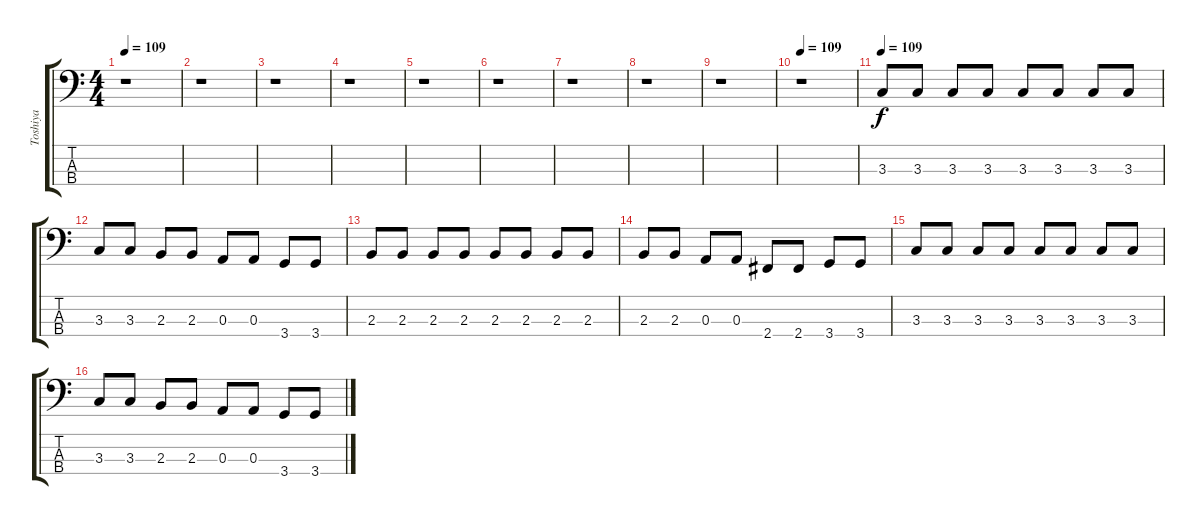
\track ("Toshiya" "Toshiya") {instrument electricbasspick}
\staff {score tabs}
\tuning (G2 D2 A1 E1) {hide}
\ts (4 4)
\tempo 109
\tempo 75
\tempo 109
\clef f4
\ks c
r.1{dy f instrument electricbasspick} |
r.1 |
r.1 |
r.1 |
r.1 |
r.1 |
r.1 |
r.1 |
r.1 |
\tempo 109
r.1 |
\tempo 109
3.3.8 3.3.8 3.3.8 3.3.8 3.3.8 3.3.8 3.3.8 3.3.8 |
3.3.8 3.3.8 2.3.8 2.3.8 0.3.8 0.3.8 3.4.8 3.4.8 |
2.3.8 2.3.8 2.3.8 2.3.8 2.3.8 2.3.8 2.3.8 2.3.8 |
2.3.8 2.3.8 0.3.8 0.3.8 2.4.8 2.4.8 3.4.8 3.4.8 |
3.3.8 3.3.8 3.3.8 3.3.8 3.3.8 3.3.8 3.3.8 3.3.8 |
3.3.8 3.3.8 2.3.8 2.3.8 0.3.8 0.3.8 3.4.8 3.4.8
